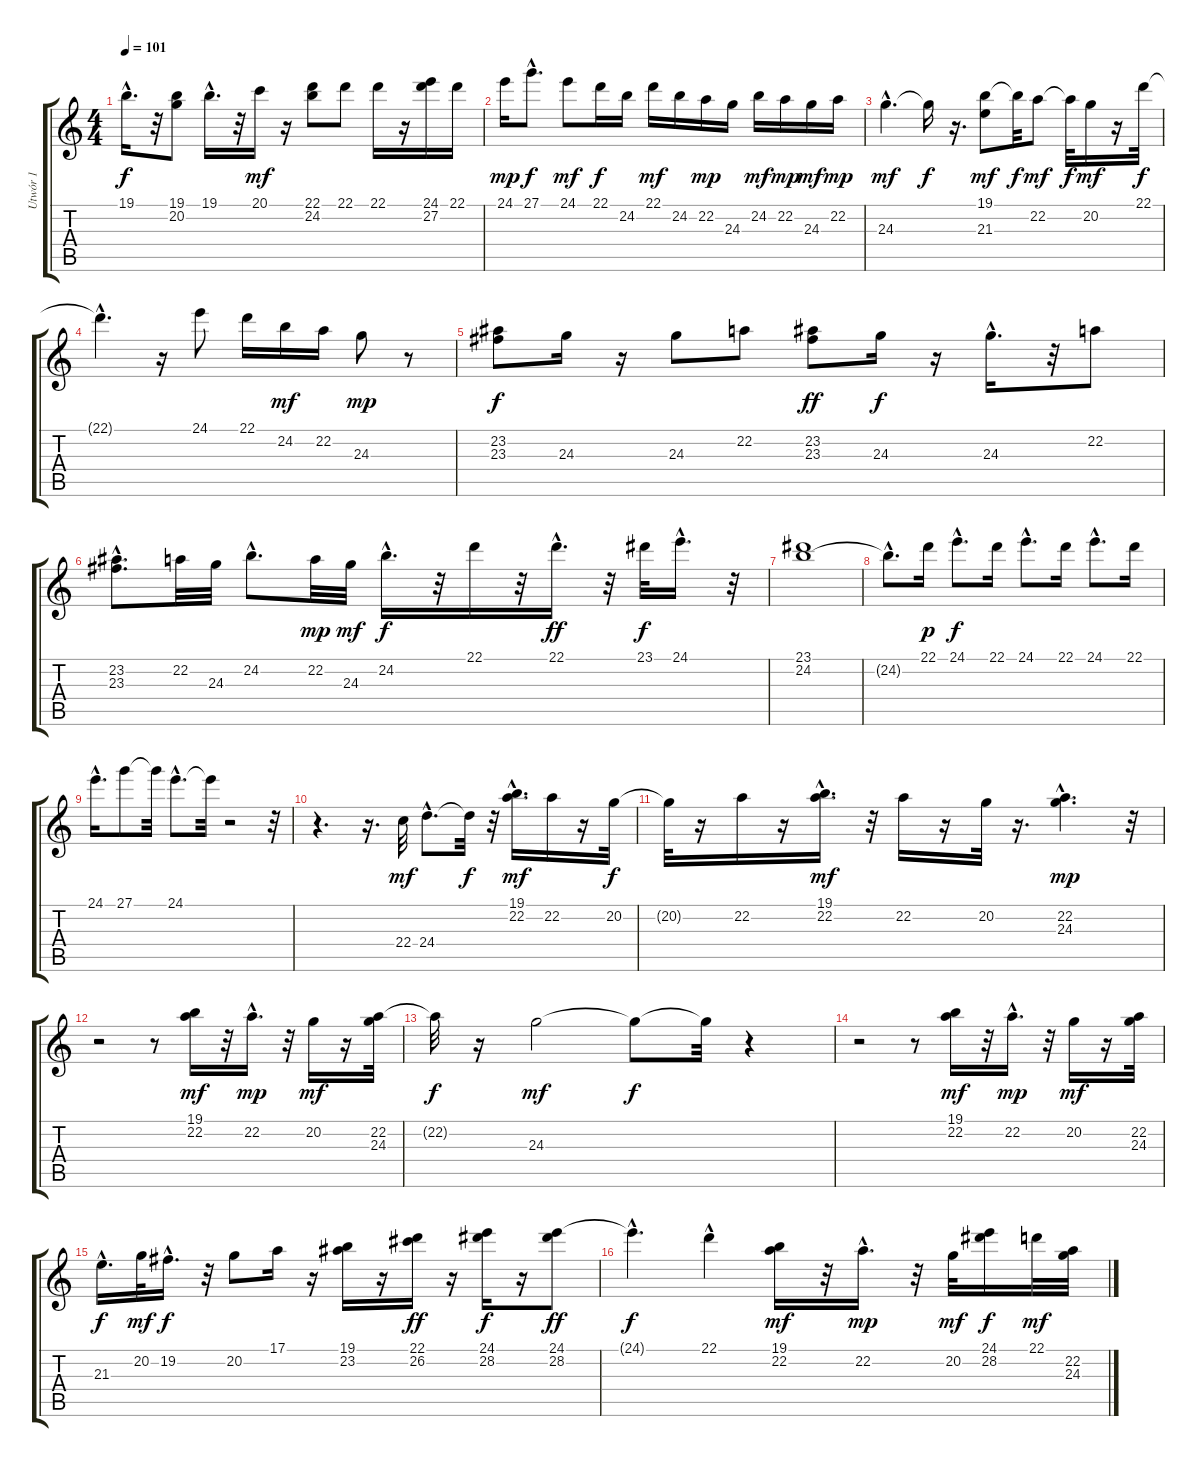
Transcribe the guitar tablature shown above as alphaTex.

\track ("Utwór 1" "Utwór 1") {instrument lead3calliope}
\staff {score tabs}
\tuning (E4 B3 G3 D3 A2 E2) {hide}
\ts (4 4)
\tempo 101
\clef g2
\ks c
19.1{hac}.16{d dy f} r.32 (19.1 20.2).8 19.1{hac}.16{d} r.32 20.1.16{dy mf} r.16 (22.1 24.2).8 22.1.8 22.1.16 r.16 (24.1 27.2).16 22.1.16 |
24.1.16{dy mp} 27.1{hac}.8{d dy f} 24.1.8{dy mf} 22.1.16{dy f} 24.2.16 22.1.16{dy mf} 24.2.16 22.2.16{dy mp} 24.3.16 24.2.16{dy mf} 22.2.16{dy mp} 24.3.16{dy mf} 22.2.16{dy mp} |
24.3{hac}.4{d dy mf} 24.3{t}.16{dy f} r.16{d} (19.1 21.3).8{dy mf} 19.1{t}.32{dy f} 22.2.8{dy mf} 22.2{t}.32{dy f} 20.2.16{dy mf} r.16 22.1.32{dy f} |
22.1{hac t}.4{d} r.16 24.1.8 22.1.16 24.2.16{dy mf} 22.2.16 24.3.8{dy mp} r.8 |
(23.2 23.3).8{dy f} 24.3.16 r.16 24.3.8 22.2.8 (23.2 23.3).8{dy ff} 24.3.16{dy f} r.16 24.3{hac}.16{d} r.32 22.2.8 |
(23.2 23.3{hac}).8{d} 22.2.32 24.3.32 24.2{hac}.8{d} 22.2.32{dy mp} 24.3.32{dy mf} 24.2{hac}.16{d dy f} r.32 22.1.16 r.32 22.1{hac}.16{d dy ff} r.32 23.1.32{dy f} 24.1{hac}.16{d} r.32 |
(23.1 24.2).1 |
24.2{hac t}.8{d} 22.1.16{dy p} 24.1{hac}.8{d dy f} 22.1.16 24.1{hac}.8{d} 22.1.16 24.1{hac}.8{d} 22.1.16 |
24.1{hac}.16{d} 27.1.8 27.1{t}.32 24.1{hac}.8{d} 24.1{t}.32 r.2 r.32 |
r.4{d} r.16{d} 22.4.32{dy mf} 24.4{hac}.8{d} 24.4{t}.32{dy f} r.32 (19.1{hac} 22.2).16{d dy mf} 22.2.16 r.16 20.2.32{dy f} |
20.2{t}.32 r.16 22.2.16 r.16 (19.1{hac} 22.2).16{d dy mf} r.32 22.2.16 r.16 20.2.32 r.16{d} (22.2{hac} 24.3).4{d dy mp} r.32 |
r.2 r.8 (19.1 22.2).16{dy mf} r.32 22.2{hac}.16{d dy mp} r.32 20.2.16{dy mf} r.16 (22.2 24.3).32 |
22.2{t}.32{dy f} r.16 24.3.2{dy mf} 24.3{t}.8{dy f} 24.3{t}.32 r.4 |
r.2 r.8 (19.1 22.2).16{dy mf} r.32 22.2{hac}.16{d dy mp} r.32 20.2.16{dy mf} r.16 (22.2 24.3).32 |
21.3{hac}.16{d dy f} 20.2.32{dy mf} 19.2{hac}.16{d dy f} r.32 20.2.8 17.1.16 r.16 (19.1 23.2).16 r.16 (22.1 26.2).16{dy ff} r.16 (24.1 28.2).16{dy f} r.16 (24.1 28.2).8{dy ff} |
24.1{hac t}.4{d dy f} 22.1{hac}.4 (19.1 22.2).16{dy mf} r.32 22.2{hac}.16{d dy mp} r.32 20.2.32{dy mf} (24.1 28.2).16{dy f} 22.1.32{dy mf} (22.2 24.3).32
